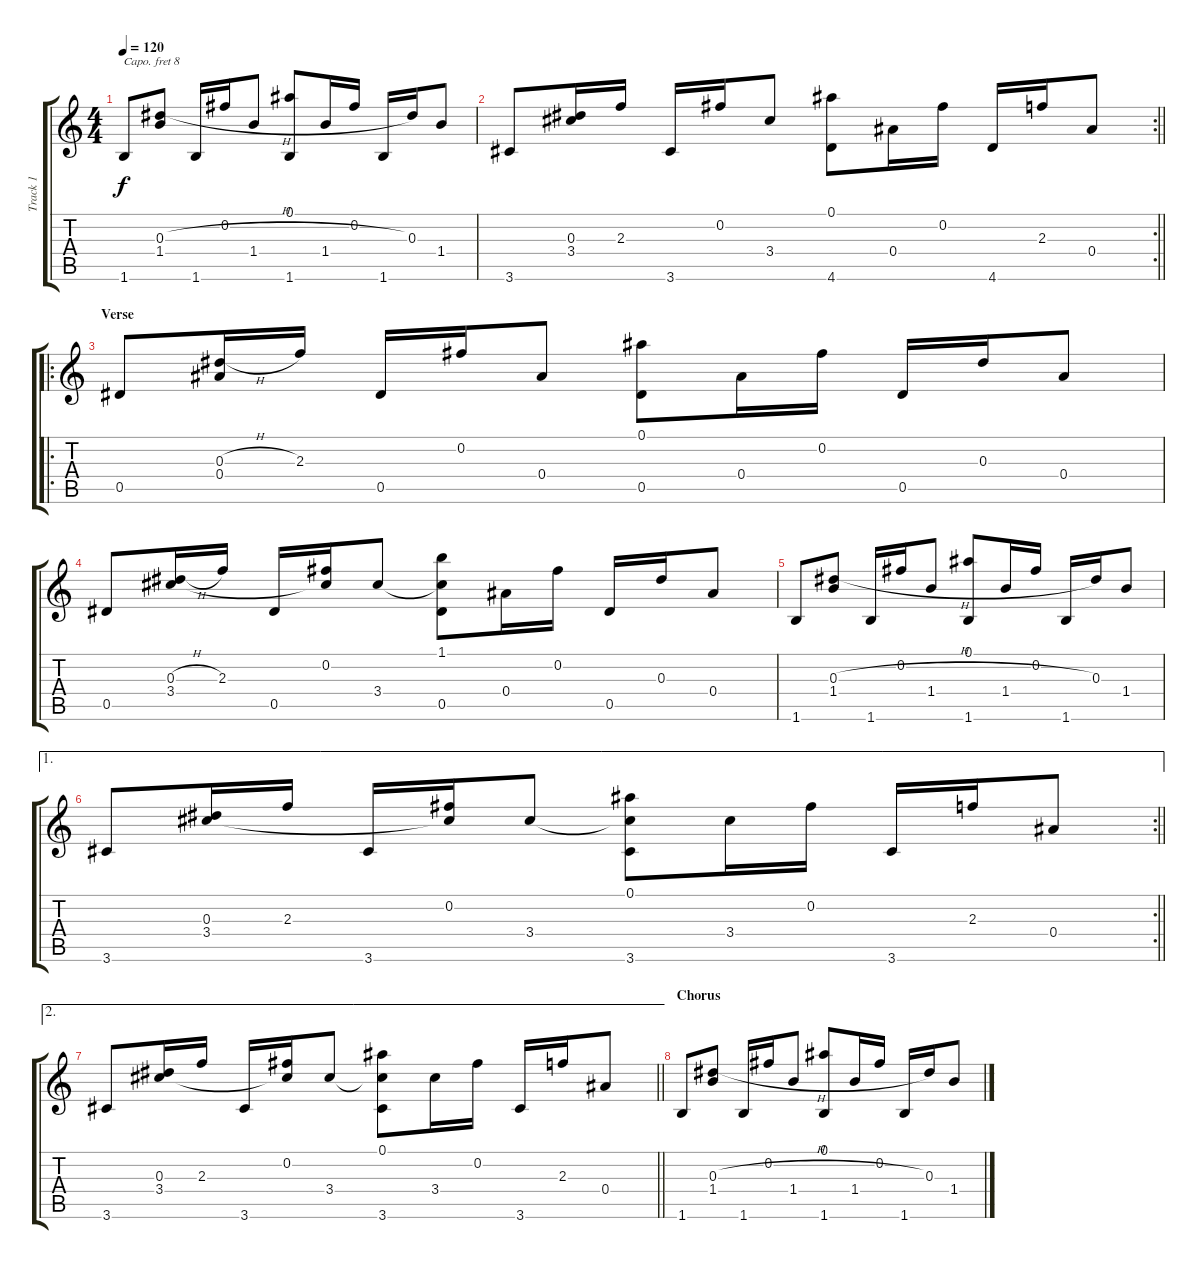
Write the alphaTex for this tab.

\track ("Track 1" "Track 1") {instrument acousticguitarsteel}
\staff {score tabs}
\capo 8
\tuning (D4 Bb3 G3 D3 G2 D2) {hide}
\ts (4 4)
\tempo 120
\clef g2
\ks c
1.6.8{dy f} (0.3{h} 1.4).8 1.6.16 0.2.16 1.4.8 (0.1 1.6).8 1.4.16 0.2.16 1.6.16 0.3.16 1.4.8 |
\rc 2
\barLineRight lightlight
3.6.8 (0.3 3.4).16 2.3.16 3.6.16 0.2.16 3.4.8 (0.1 4.6).8 0.4.16 0.2.16 4.6.16 2.3.16 0.4.8 |
\ro
\section ("" "Verse")
0.5.8 (0.3{h} 0.4).16 2.3.16 0.5.16 0.2.16 0.4.8 (0.1 0.5).8 0.4.16 0.2.16 0.5.16 0.3.16 0.4.8 |
0.5.8 (0.3{h} 3.4).16 2.3.16 0.5.16 (0.2 3.4{t}).16 3.4.8 (1.1 3.4{t} 0.5).8 0.4.16 0.2.16 0.5.16 0.3.16 0.4.8 |
1.6.8 (0.3{h} 1.4).8 1.6.16 0.2.16 1.4.8 (0.1 1.6).8 1.4.16 0.2.16 1.6.16 0.3.16 1.4.8 |
\ae 1
\rc 2
\barLineRight lightlight
3.6.8 (0.3 3.4).16 2.3.16 3.6.16 (0.2 3.4{t}).16 3.4.8 (0.1 3.4{t} 3.6).8 3.4.16 0.2.16 3.6.16 2.3.16 0.4.8 |
\ae 2
\barLineRight lightlight
3.6.8 (0.3 3.4).16 2.3.16 3.6.16 (0.2 3.4{t}).16 3.4.8 (0.1 3.4{t} 3.6).8 3.4.16 0.2.16 3.6.16 2.3.16 0.4.8 |
\section ("" "Chorus")
1.6.8 (0.3{h} 1.4).8 1.6.16 0.2.16 1.4.8 (0.1 1.6).8 1.4.16 0.2.16 1.6.16 0.3.16 1.4.8
